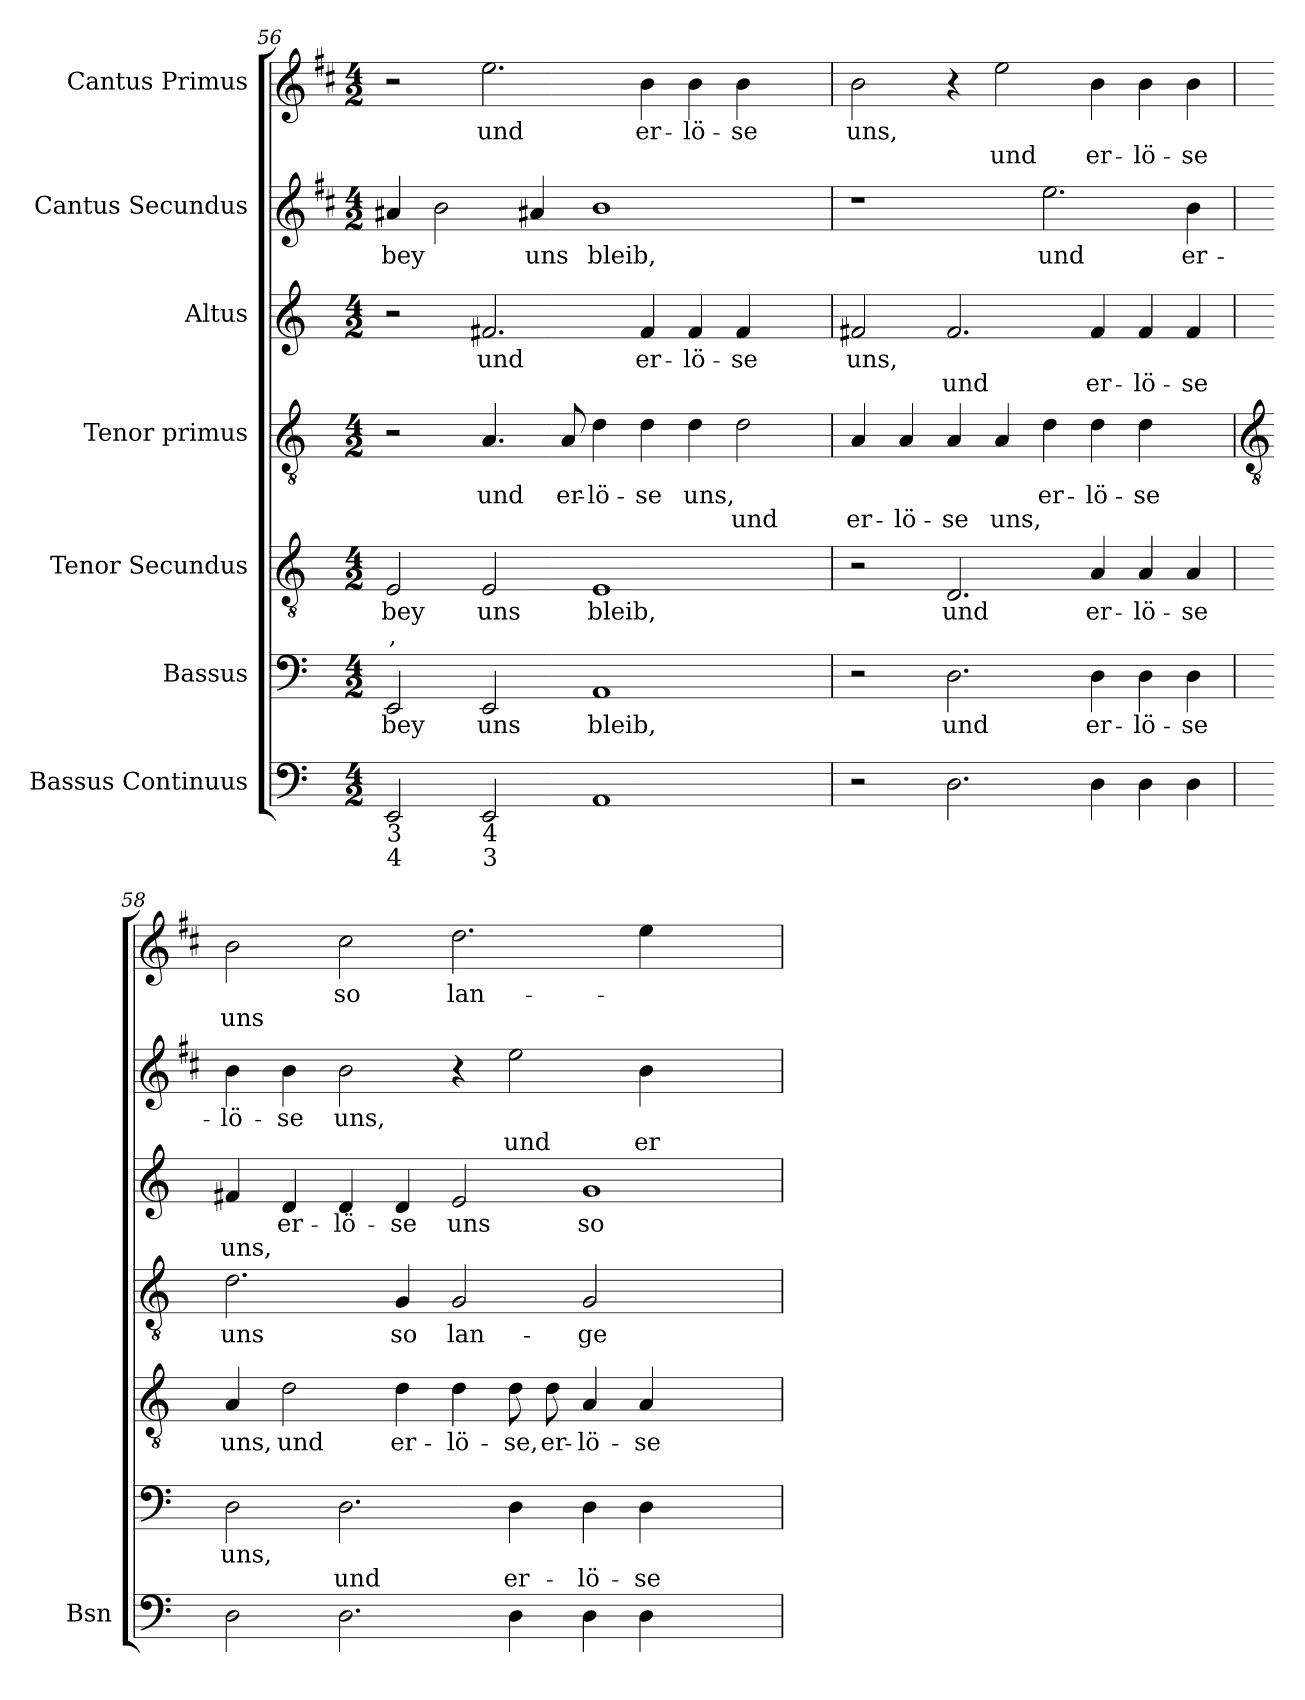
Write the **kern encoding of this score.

**kern	**kern	**text	**text	**kern	**text	**text	**kern	**text	**text	**kern	**text	**text	**kern	**text	**text	**kern	**text	**text
*part7	*part6	*part6	*part6	*part5	*part5	*part5	*part4	*part4	*part4	*part3	*part3	*part3	*part2	*part2	*part2	*part1	*part1	*part1
*staff7	*staff6	*staff6	*staff6	*staff5	*staff5	*staff5	*staff4	*staff4	*staff4	*staff3	*staff3	*staff3	*staff2	*staff2	*staff2	*staff1	*staff1	*staff1
*I"Bassus Continuus	*I"Bassus	*	*	*I"Tenor Secundus	*	*	*I"Tenor primus	*	*	*I"Altus	*	*	*I"Cantus Secundus	*	*	*I"Cantus Primus	*	*
*I'Bsn	*	*	*	*	*	*	*	*	*	*	*	*	*	*	*	*	*	*
!!LO:LB:g=z
*clefF4	*clefF4	*	*	*clefGv2	*	*	*clefGv2	*	*	*clefG2	*	*	*clefG2	*	*	*clefG2	*	*
*	*	*	*	*	*	*	*	*	*	*	*	*	*ITrd1c2	*	*	*ITrd1c2	*	*
*k[]	*k[]	*	*	*k[]	*	*	*k[]	*	*	*k[]	*	*	*k[]	*	*	*k[]	*	*
*C:	*C:	*	*	*C:	*	*	*C:	*	*	*C:	*	*	*C:	*	*	*C:	*	*
*M4/2	*M4/2	*	*	*M4/2	*	*	*M4/2	*	*	*M4/2	*	*	*M4/2	*	*	*M4/2	*	*
=56	=56	=56	=56	=56	=56	=56	=56	=56	=56	=56	=56	=56	=56	=56	=56	=56	=56	=56
!LO:TX:b:t=3	!	!	!	!	!	!	!	!	!	!	!	!	!	!	!	!	!	!
!LO:TX:b:t=4	!	!	!	!	!	!	!	!	!	!	!	!	!	!	!	!	!	!
!	!	!LO:LY:b	!	!	!LO:LY:b	!LO:LY:b	!	!	!	!	!	!	!	!LO:LY:b	!	!	!	!
2EE	2EE	bey	.	2E	bey	,	2r	.	.	2r	.	.	4g#X	bey	.	2r	.	.
.	.	.	.	.	.	.	.	.	.	.	.	.	2a	.	.	.	.	.
!LO:TX:b:t=4	!	!	!	!	!	!	!	!	!	!	!	!	!	!	!	!	!	!
!LO:TX:b:t=3	!	!	!	!	!	!	!	!	!	!	!	!	!	!	!	!	!	!
!	!	!LO:LY:b	!	!	!LO:LY:b	!	!	!LO:LY:b	!	!	!LO:LY:b	!	!	!	!	!	!LO:LY:b	!
2EE	2EE	uns	.	2E	uns	.	4.A	und	.	2.f#X	und	.	.	.	.	2.dd	und	.
!	!	!	!	!	!	!	!	!	!	!	!	!	!	!LO:LY:b	!	!	!	!
.	.	.	.	.	.	.	.	.	.	.	.	.	4g#X	uns	.	.	.	.
!	!	!	!	!	!	!	!	!LO:LY:b	!	!	!	!	!	!	!	!	!	!
.	.	.	.	.	.	.	8A	er-	.	.	.	.	.	.	.	.	.	.
!	!	!LO:LY:b	!	!	!LO:LY:b	!	!	!LO:LY:b	!	!	!	!	!	!LO:LY:b	!	!	!	!
1AA	1AA	bleib,	.	1E	bleib,	.	4d	-lö-	.	.	.	.	1a	bleib,	.	.	.	.
!	!	!	!	!	!	!	!	!LO:LY:b	!	!	!LO:LY:b	!	!	!	!	!	!LO:LY:b	!
.	.	.	.	.	.	.	4d	-se	.	4f#	er-	.	.	.	.	4a	er-	.
!	!	!	!	!	!	!	!	!LO:LY:b	!	!	!LO:LY:b	!	!	!	!	!	!LO:LY:b	!
.	.	.	.	.	.	.	4d	uns,	.	4f#	-lö-	.	.	.	.	4a	-lö-	.
!	!	!	!	!	!	!	!	!	!LO:LY:b	!	!LO:LY:b	!	!	!	!	!	!LO:LY:b	!
.	.	.	.	.	.	.	2d	.	und	4f#	-se	.	.	.	.	4a	-se	.
4ryy	4ryy	.	.	4ryy	.	.	.	.	.	4ryy	.	.	4ryy	.	.	4ryy	.	.
=57	=57	=57	=57	=57	=57	=57	=57	=57	=57	=57	=57	=57	=57	=57	=57	=57	=57	=57
!	!	!	!	!	!	!	!	!	!LO:LY:b	!	!LO:LY:b	!	!	!	!	!	!LO:LY:b	!
2r	2r	.	.	2r	.	.	4A	.	er-	2f#	uns,	.	1r	.	.	2a	uns,	.
!	!	!	!	!	!	!	!	!	!LO:LY:b	!	!	!	!	!	!	!	!	!
.	.	.	.	.	.	.	4A	.	-lö-	.	.	.	.	.	.	.	.	.
!	!	!LO:LY:b	!	!	!LO:LY:b	!	!	!	!LO:LY:b	!	!	!LO:LY:b	!	!	!	!	!	!
2.D	2.D	und	.	2.D	und	.	4A	.	-se	2.f#	.	und	.	.	.	4r	.	.
!	!	!	!	!	!	!	!	!	!LO:LY:b	!	!	!	!	!	!	!	!	!LO:LY:b
.	.	.	.	.	.	.	4A	.	uns,	.	.	.	.	.	.	2dd	.	und
!	!	!	!	!	!	!	!	!LO:LY:b	!	!	!	!	!	!LO:LY:b	!	!	!	!
.	.	.	.	.	.	.	4d	er-	.	.	.	.	2.dd	und	.	.	.	.
!	!	!LO:LY:b	!	!	!LO:LY:b	!	!	!LO:LY:b	!	!	!	!LO:LY:b	!	!	!	!	!	!LO:LY:b
4D	4D	er-	.	4A	er-	.	4d	-lö-	.	4f#	.	er-	.	.	.	4a	.	er-
!	!	!LO:LY:b	!	!	!LO:LY:b	!	!	!LO:LY:b	!	!	!	!LO:LY:b	!	!	!	!	!	!LO:LY:b
4D	4D	-lö-	.	4A	-lö-	.	4d	-se	.	4f#	.	-lö-	.	.	.	4a	.	-lö-
!	!	!LO:LY:b	!	!	!LO:LY:b	!	!	!	!	!	!	!LO:LY:b	!	!LO:LY:b	!	!	!	!LO:LY:b
4D	4D	-se	.	4A	-se	.	4ryy	.	.	4f#	.	-se	4a	er-	.	4a	.	-se
!!LO:LB:g=z
=58	=58	=58	=58	=58	=58	=58	=58	=58	=58	=58	=58	=58	=58	=58	=58	=58	=58	=58
*	*	*	*	*	*	*	*clefGv2	*	*	*	*	*	*	*	*	*	*	*
!	!	!LO:LY:b	!	!	!LO:LY:b	!	!	!LO:LY:b	!	!	!	!LO:LY:b	!	!LO:LY:b	!	!	!	!LO:LY:b
2D	2D	uns,	.	4A	uns,	.	2.d	uns	.	4f#	.	uns,	4a	-lö-	.	2a	.	uns
!	!	!	!	!	!LO:LY:b	!	!	!	!	!	!LO:LY:b	!	!	!LO:LY:b	!	!	!	!
.	.	.	.	2d	und	.	.	.	.	4d	er-	.	4a	-se	.	.	.	.
!	!	!	!LO:LY:b	!	!	!	!	!	!	!	!LO:LY:b	!	!	!LO:LY:b	!	!	!LO:LY:b	!
2.D	2.D	.	und	.	.	.	.	.	.	4d	-lö-	.	2a	uns,	.	2b	so	.
!	!	!	!	!	!LO:LY:b	!	!	!LO:LY:b	!	!	!LO:LY:b	!	!	!	!	!	!	!
.	.	.	.	4d	er-	.	4G	so	.	4d	-se	.	.	.	.	.	.	.
!	!	!	!	!	!LO:LY:b	!	!	!LO:LY:b	!	!	!LO:LY:b	!	!	!	!	!	!LO:LY:b	!
.	.	.	.	4d	-lö-	.	2G	lan-	.	2e	uns	.	4r	.	.	2.cc	lan-	.
!	!	!	!LO:LY:b	!	!LO:LY:b	!	!	!	!	!	!	!	!	!	!LO:LY:b	!	!	!
4D	4D	.	er-	8d	-se,	.	.	.	.	.	.	.	2dd	.	und	.	.	.
!	!	!	!	!	!LO:LY:b	!	!	!	!	!	!	!	!	!	!	!	!	!
.	.	.	.	8d	er-	.	.	.	.	.	.	.	.	.	.	.	.	.
!	!	!	!LO:LY:b	!	!LO:LY:b	!	!	!LO:LY:b	!	!	!LO:LY:b	!	!	!	!	!	!	!
4D	4D	.	-lö-	4A	-lö-	.	2G	-ge	.	1g	so	.	.	.	.	.	.	.
!	!	!	!LO:LY:b	!	!LO:LY:b	!	!	!	!	!	!	!	!	!	!LO:LY:b	!	!	!
4D	4D	.	-se	4A	-se	.	.	.	.	.	.	.	4a	.	er-	4dd	.	.
2ryy	2ryy	.	.	2ryy	.	.	2ryy	.	.	.	.	.	2ryy	.	.	2ryy	.	.
=	=	=	=	=	=	=	=	=	=	=	=	=	=	=	=	=	=	=
*-	*-	*-	*-	*-	*-	*-	*-	*-	*-	*-	*-	*-	*-	*-	*-	*-	*-	*-
